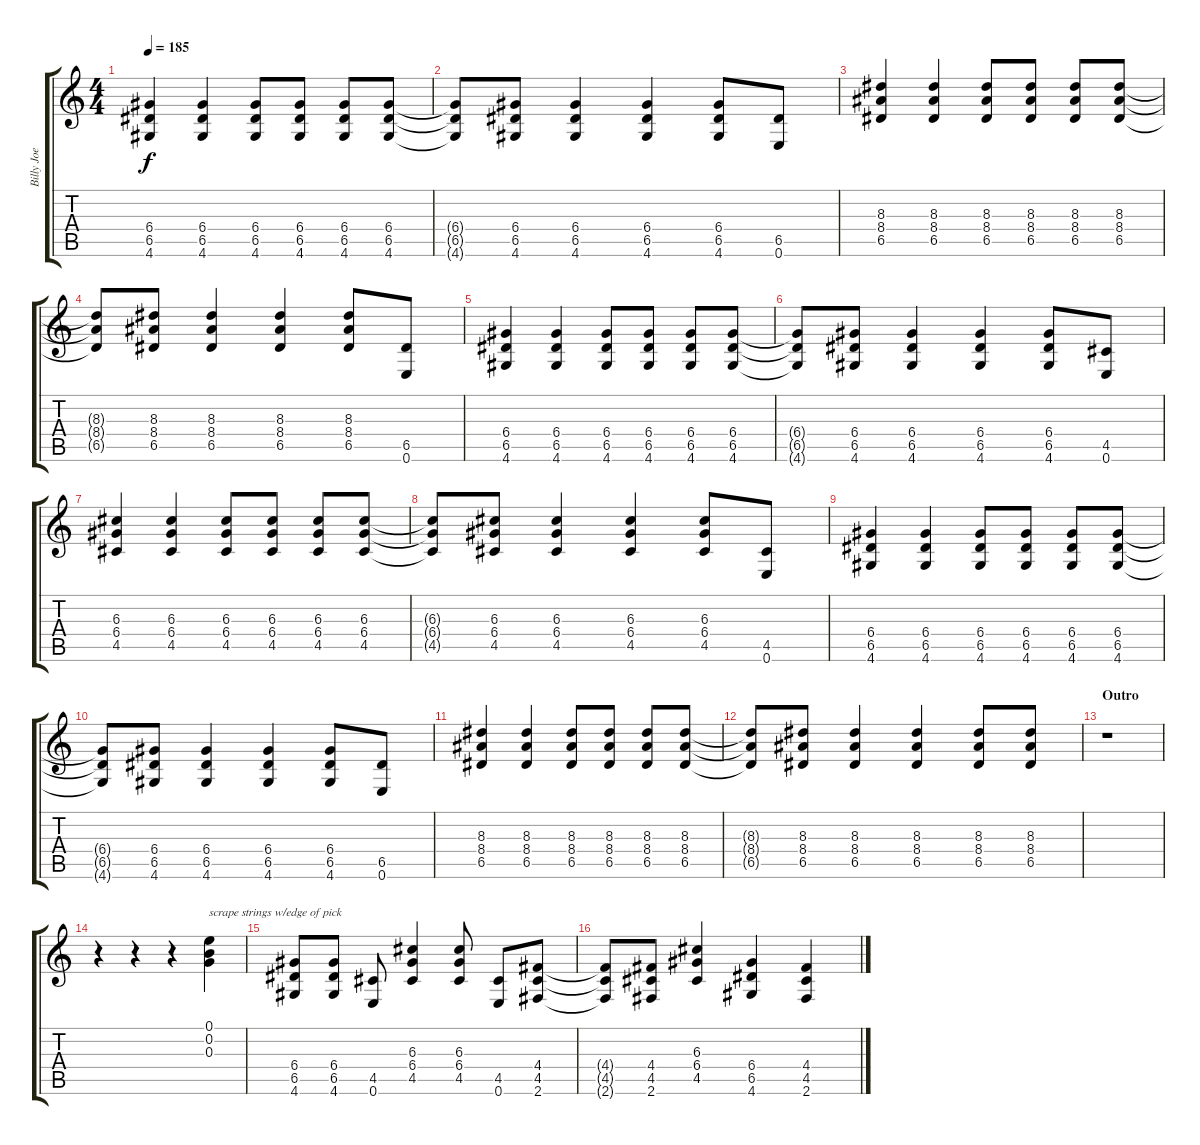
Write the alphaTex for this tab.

\track ("Billy Joe Distortion 2" "Billy Joe ") {instrument distortionguitar}
\staff {score tabs}
\tuning (E4 B3 G3 D3 A2 E2) {hide}
\ts (4 4)
\tempo 185
\clef g2
\ks c
(6.4 6.5 4.6).4{dy f} (6.4 6.5 4.6).4 (6.4 6.5 4.6).8 (6.4 6.5 4.6).8 (6.4 6.5 4.6).8 (6.4 6.5 4.6).8 |
(6.4{t} 6.5{t} 4.6{t}).8 (6.4 6.5 4.6).8 (6.4 6.5 4.6).4 (6.4 6.5 4.6).4 (6.4 6.5 4.6).8 (6.5 0.6).8 |
(8.3 8.4 6.5).4 (8.3 8.4 6.5).4 (8.3 8.4 6.5).8 (8.3 8.4 6.5).8 (8.3 8.4 6.5).8 (8.3 8.4 6.5).8 |
(8.3{t} 8.4{t} 6.5{t}).8 (8.3 8.4 6.5).8 (8.3 8.4 6.5).4 (8.3 8.4 6.5).4 (8.3 8.4 6.5).8 (6.5 0.6).8 |
(6.4 6.5 4.6).4 (6.4 6.5 4.6).4 (6.4 6.5 4.6).8 (6.4 6.5 4.6).8 (6.4 6.5 4.6).8 (6.4 6.5 4.6).8 |
(6.4{t} 6.5{t} 4.6{t}).8 (6.4 6.5 4.6).8 (6.4 6.5 4.6).4 (6.4 6.5 4.6).4 (6.4 6.5 4.6).8 (4.5 0.6).8 |
(6.3 6.4 4.5).4 (6.3 6.4 4.5).4 (6.3 6.4 4.5).8 (6.3 6.4 4.5).8 (6.3 6.4 4.5).8 (6.3 6.4 4.5).8 |
(6.3{t} 6.4{t} 4.5{t}).8 (6.3 6.4 4.5).8 (6.3 6.4 4.5).4 (6.3 6.4 4.5).4 (6.3 6.4 4.5).8 (4.5 0.6).8 |
(6.4 6.5 4.6).4 (6.4 6.5 4.6).4 (6.4 6.5 4.6).8 (6.4 6.5 4.6).8 (6.4 6.5 4.6).8 (6.4 6.5 4.6).8 |
(6.4{t} 6.5{t} 4.6{t}).8 (6.4 6.5 4.6).8 (6.4 6.5 4.6).4 (6.4 6.5 4.6).4 (6.4 6.5 4.6).8 (6.5 0.6).8 |
(8.3 8.4 6.5).4 (8.3 8.4 6.5).4 (8.3 8.4 6.5).8 (8.3 8.4 6.5).8 (8.3 8.4 6.5).8 (8.3 8.4 6.5).8 |
(8.3{t} 8.4{t} 6.5{t}).8 (8.3 8.4 6.5).8 (8.3 8.4 6.5).4 (8.3 8.4 6.5).4 (8.3 8.4 6.5).8 (8.3 8.4 6.5).8 |
\section ("" "Outro")
r.1 |
r.4 r.4 r.4 (0.1 0.2 0.3).4{txt "scrape strings w/edge of pick"} |
(6.4 6.5 4.6).8 (6.4 6.5 4.6).8 (4.5 0.6).8 (6.3 6.4 4.5).4 (6.3 6.4 4.5).8 (4.5 0.6).8 (4.4 4.5 2.6).8 |
(4.4{t} 4.5{t} 2.6{t}).8 (4.4 4.5 2.6).8 (6.3 6.4 4.5).4 (6.4 6.5 4.6).4 (4.4 4.5 2.6).4
